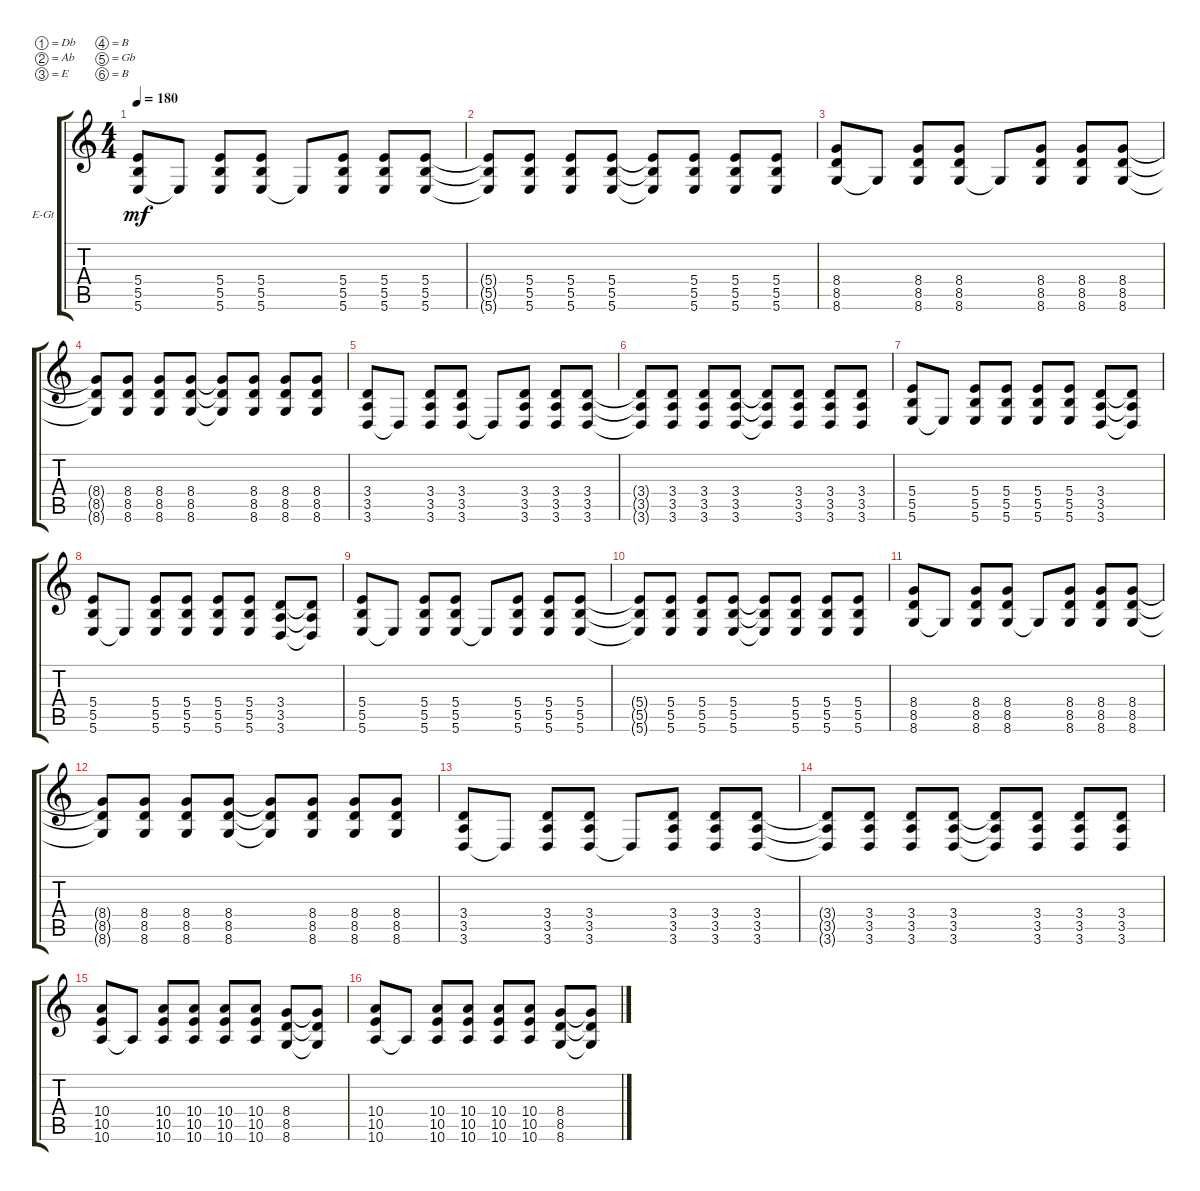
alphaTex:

\bracketExtendMode groupsimilarinstruments
\firstSystemTrackNameOrientation horizontal
\otherSystemsTrackNameOrientation horizontal
\track ("Lead" "E-Gt") {instrument distortionguitar}
\staff {score tabs}
\tuning (Db4 Ab3 E3 B2 Gb2 B1)
\ts (4 4)
\tempo 180
\clef g2
\ks c
(5.6 5.5 5.4).8{dy mf} 5.6{t}.8 (5.6 5.4 5.5).8 (5.6 5.4 5.5).8 5.6{t}.8 (5.6 5.5 5.4).8 (5.6 5.5 5.4).8 (5.6 5.5 5.4).8 |
(5.6{t} 5.5{t} 5.4{t}).8 (5.6 5.5 5.4).8 (5.6 5.5 5.4).8 (5.6 5.5 5.4).8 (5.6{t} 5.5{t} 5.4{t}).8 (5.6 5.5 5.4).8 (5.6 5.5 5.4).8 (5.6 5.5 5.4).8 |
(8.6 8.5 8.4).8 8.6{t}.8 (8.6 8.4 8.5).8 (8.6 8.4 8.5).8 8.6{t}.8 (8.6 8.5 8.4).8 (8.6 8.5 8.4).8 (8.6 8.5 8.4).8 |
(8.6{t} 8.5{t} 8.4{t}).8 (8.6 8.5 8.4).8 (8.6 8.5 8.4).8 (8.6 8.5 8.4).8 (8.6{t} 8.5{t} 8.4{t}).8 (8.6 8.5 8.4).8 (8.6 8.5 8.4).8 (8.6 8.5 8.4).8 |
(3.6 3.5 3.4).8 3.6{t}.8 (3.6 3.4 3.5).8 (3.6 3.4 3.5).8 3.6{t}.8 (3.6 3.5 3.4).8 (3.6 3.5 3.4).8 (3.6 3.5 3.4).8 |
(3.6{t} 3.5{t} 3.4{t}).8 (3.6 3.5 3.4).8 (3.6 3.5 3.4).8 (3.6 3.5 3.4).8 (3.6{t} 3.5{t} 3.4{t}).8 (3.6 3.5 3.4).8 (3.6 3.5 3.4).8 (3.6 3.5 3.4).8 |
(5.6 5.5 5.4).8 5.6{t}.8 (5.6 5.4 5.5).8 (5.6 5.4 5.5).8 (5.6 5.5 5.4).8 (5.6 5.5 5.4).8 (3.6 3.5 3.4).8 (3.6{t} 3.5{t} 3.4{t}).8 |
(5.6 5.5 5.4).8 5.6{t}.8 (5.6 5.4 5.5).8 (5.6 5.4 5.5).8 (5.6 5.5 5.4).8 (5.6 5.5 5.4).8 (3.6 3.5 3.4).8 (3.6{t} 3.5{t} 3.4{t}).8 |
(5.6 5.5 5.4).8 5.6{t}.8 (5.6 5.4 5.5).8 (5.6 5.4 5.5).8 5.6{t}.8 (5.6 5.5 5.4).8 (5.6 5.5 5.4).8 (5.6 5.5 5.4).8 |
(5.6{t} 5.5{t} 5.4{t}).8 (5.6 5.5 5.4).8 (5.6 5.5 5.4).8 (5.6 5.5 5.4).8 (5.6{t} 5.5{t} 5.4{t}).8 (5.6 5.5 5.4).8 (5.6 5.5 5.4).8 (5.6 5.5 5.4).8 |
(8.6 8.5 8.4).8 8.6{t}.8 (8.6 8.4 8.5).8 (8.6 8.4 8.5).8 8.6{t}.8 (8.6 8.5 8.4).8 (8.6 8.5 8.4).8 (8.6 8.5 8.4).8 |
(8.6{t} 8.5{t} 8.4{t}).8 (8.6 8.5 8.4).8 (8.6 8.5 8.4).8 (8.6 8.5 8.4).8 (8.6{t} 8.5{t} 8.4{t}).8 (8.6 8.5 8.4).8 (8.6 8.5 8.4).8 (8.6 8.5 8.4).8 |
(3.6 3.5 3.4).8 3.6{t}.8 (3.6 3.4 3.5).8 (3.6 3.4 3.5).8 3.6{t}.8 (3.6 3.5 3.4).8 (3.6 3.5 3.4).8 (3.6 3.5 3.4).8 |
(3.6{t} 3.5{t} 3.4{t}).8 (3.6 3.5 3.4).8 (3.6 3.5 3.4).8 (3.6 3.5 3.4).8 (3.6{t} 3.5{t} 3.4{t}).8 (3.6 3.5 3.4).8 (3.6 3.5 3.4).8 (3.6 3.5 3.4).8 |
(10.6 10.5 10.4).8 10.6{t}.8 (10.6 10.4 10.5).8 (10.6 10.4 10.5).8 (10.6 10.5 10.4).8 (10.6 10.5 10.4).8 (8.6 8.5 8.4).8 (8.6{t} 8.5{t} 8.4{t}).8 |
(10.6 10.5 10.4).8 10.6{t}.8 (10.6 10.4 10.5).8 (10.6 10.4 10.5).8 (10.6 10.5 10.4).8 (10.6 10.5 10.4).8 (8.6 8.5 8.4).8 (8.6{t} 8.5{t} 8.4{t}).8
